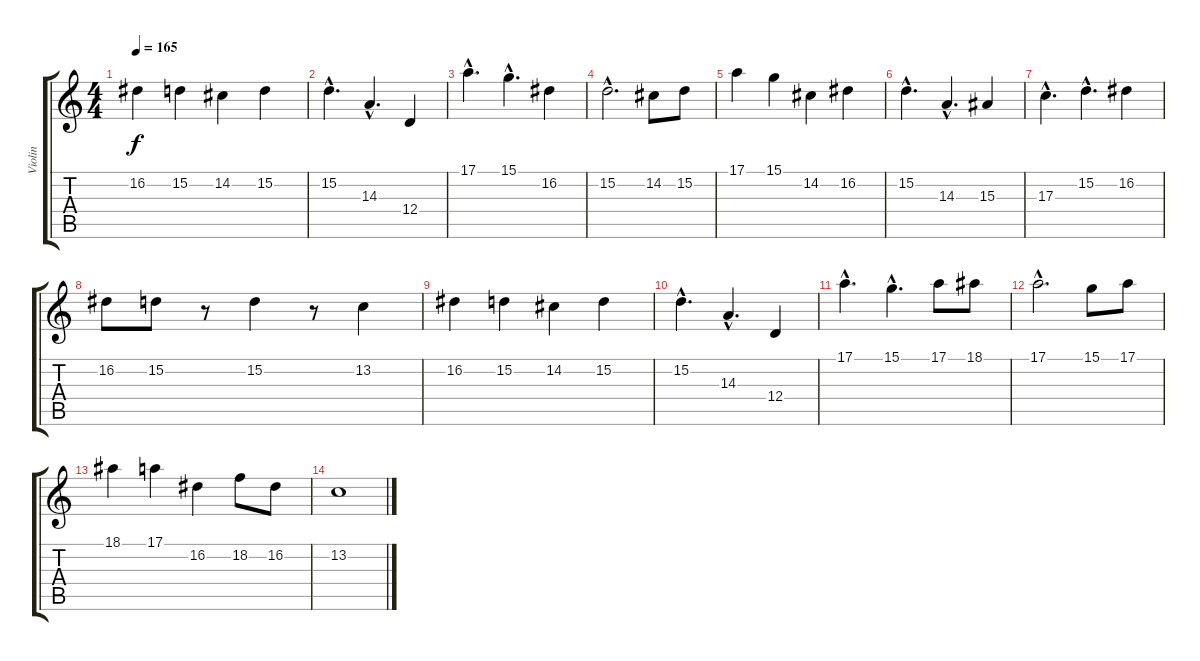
\track ("Violin" "Violin") {instrument violin}
\staff {score tabs}
\tuning (E4 B3 G3 D3 A2 E2) {hide}
\ts (4 4)
\tempo 165
\clef g2
\ks c
16.2.4{dy f} 15.2.4 14.2.4 15.2.4 |
15.2{hac}.4{d} 14.3{hac}.4{d} 12.4.4 |
17.1{hac}.4{d} 15.1{hac}.4{d} 16.2.4 |
15.2{hac}.2{d} 14.2.8 15.2.8 |
17.1.4 15.1.4 14.2.4 16.2.4 |
15.2{hac}.4{d} 14.3{hac}.4{d} 15.3.4 |
17.3{hac}.4{d} 15.2{hac}.4{d} 16.2.4 |
16.2.8 15.2.8 r.8 15.2.4 r.8 13.2.4 |
16.2.4 15.2.4 14.2.4 15.2.4 |
15.2{hac}.4{d} 14.3{hac}.4{d} 12.4.4 |
17.1{hac}.4{d} 15.1{hac}.4{d} 17.1.8 18.1.8 |
17.1{hac}.2{d} 15.1.8 17.1.8 |
18.1.4 17.1.4 16.2.4 18.2.8 16.2.8 |
13.2.1
